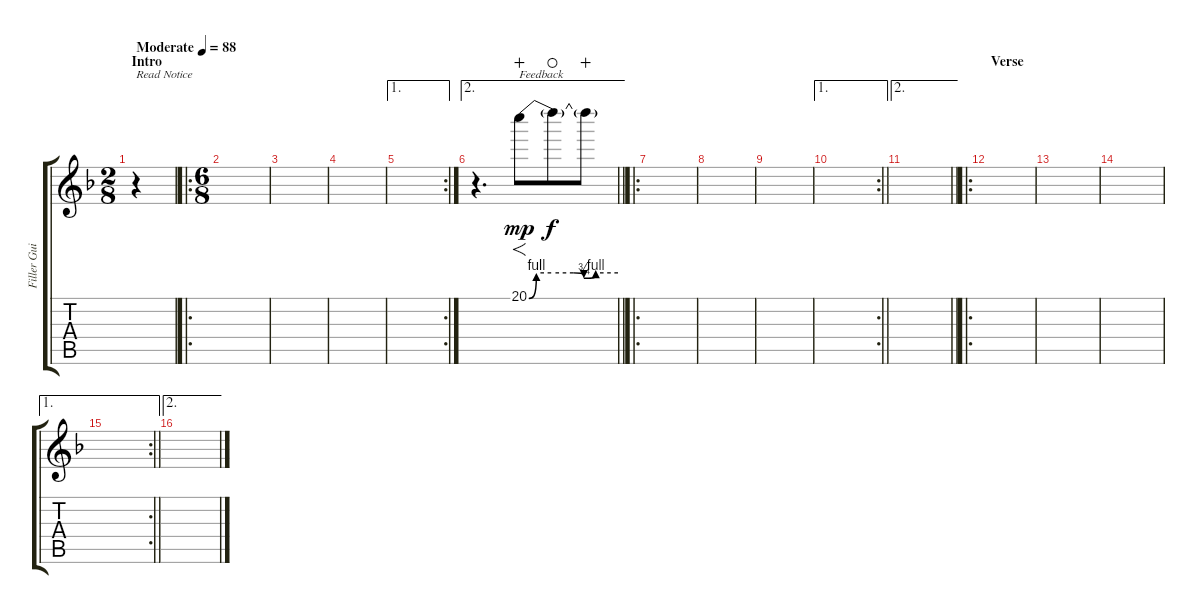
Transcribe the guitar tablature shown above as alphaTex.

\track ("Filler Guitar" "Filler Gui") {instrument distortionguitar}
\staff {score tabs}
\tuning (E4 B3 G3 D3 A2 D2) {hide}
\ts (2 8)
\section ("" "Intro")
\tempo (88 "Moderate")
\clef g2
\ks f
r.4{txt "Read Notice" dy mp instrument distortionguitar} |
\ro
\ts (6 8)
|
|
|
\ae 1
\rc 2
|
\ae 2
\barLineRight lightlight
r.4{d} 20.1{be (custom 0 0 5 4 15 4 30 4 37 3 45 4 60 4)}.8{f txt "Feedback" volume 7 wahc} 20.1{t}.8{dy f waho} 20.1{t}.8{wahc} |
\ro
|
|
|
\ae 1
\rc 2
\barLineRight lightlight
|
\ae 2
\barLineRight lightlight
|
\ro
\section ("" "Verse")
|
|
|
\ae 1
\rc 2
\barLineRight lightlight
|
\ae 2
